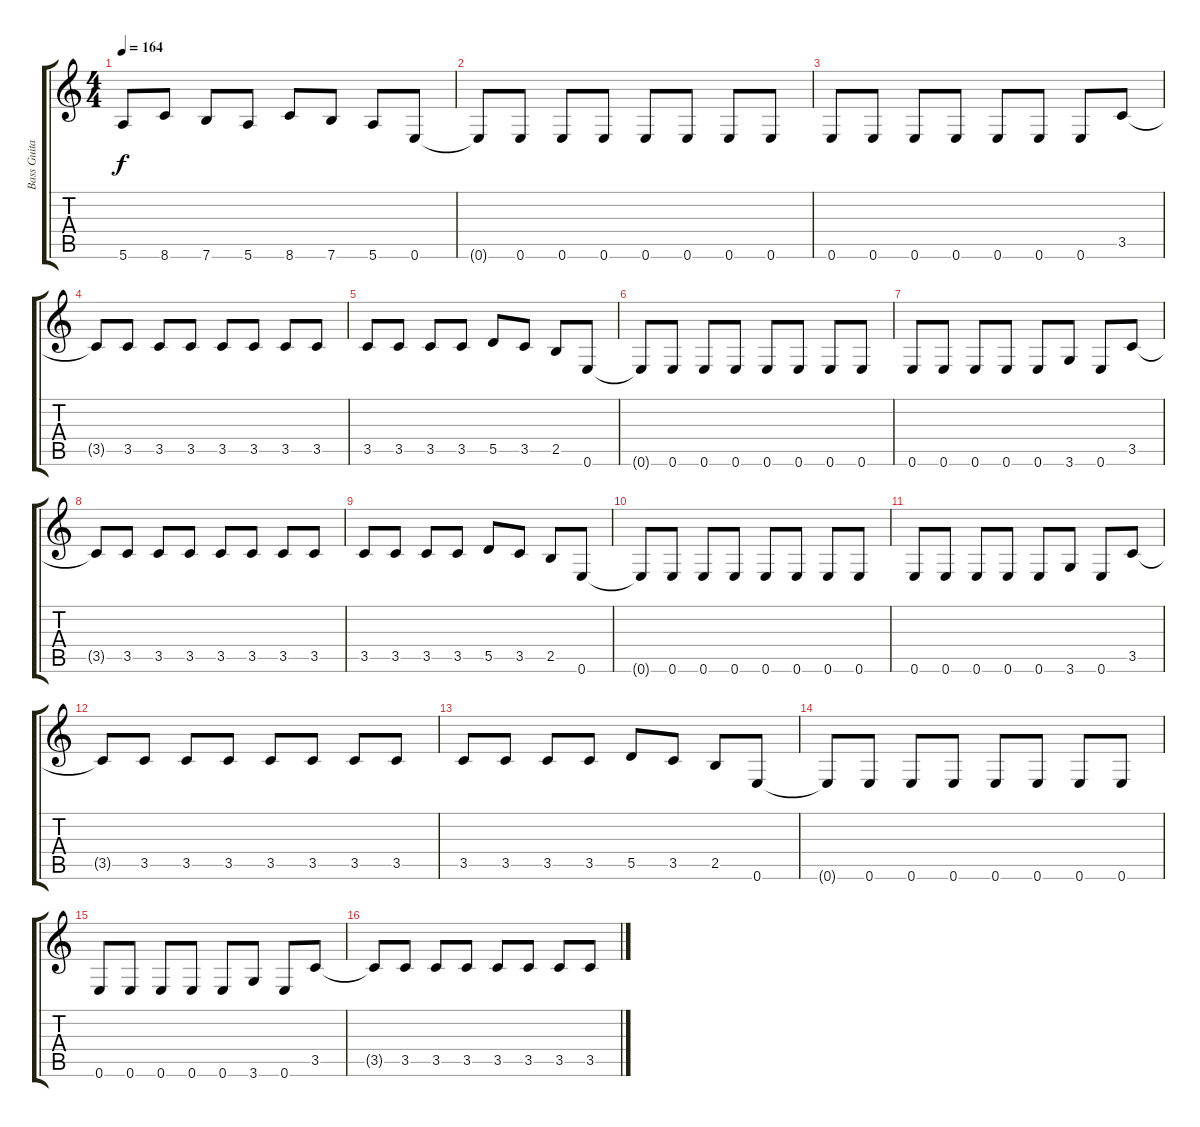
\track ("Bass Guitar" "Bass Guita") {instrument electricbasspick}
\staff {score tabs}
\tuning (E4 B3 G3 D3 A2 E2) {hide}
\ts (4 4)
\tempo 164
\clef g2
\ks c
5.6.8{dy f} 8.6.8 7.6.8 5.6.8 8.6.8 7.6.8 5.6.8 0.6.8 |
0.6{t}.8 0.6.8 0.6.8 0.6.8 0.6.8 0.6.8 0.6.8 0.6.8 |
0.6.8 0.6.8 0.6.8 0.6.8 0.6.8 0.6.8 0.6.8 3.5.8 |
3.5{t}.8 3.5.8 3.5.8 3.5.8 3.5.8 3.5.8 3.5.8 3.5.8 |
3.5.8 3.5.8 3.5.8 3.5.8 5.5.8 3.5.8 2.5.8 0.6.8 |
0.6{t}.8 0.6.8 0.6.8 0.6.8 0.6.8 0.6.8 0.6.8 0.6.8 |
0.6.8 0.6.8 0.6.8 0.6.8 0.6.8 3.6.8 0.6.8 3.5.8 |
3.5{t}.8 3.5.8 3.5.8 3.5.8 3.5.8 3.5.8 3.5.8 3.5.8 |
3.5.8 3.5.8 3.5.8 3.5.8 5.5.8 3.5.8 2.5.8 0.6.8 |
0.6{t}.8 0.6.8 0.6.8 0.6.8 0.6.8 0.6.8 0.6.8 0.6.8 |
0.6.8 0.6.8 0.6.8 0.6.8 0.6.8 3.6.8 0.6.8 3.5.8 |
3.5{t}.8 3.5.8 3.5.8 3.5.8 3.5.8 3.5.8 3.5.8 3.5.8 |
3.5.8 3.5.8 3.5.8 3.5.8 5.5.8 3.5.8 2.5.8 0.6.8 |
0.6{t}.8 0.6.8 0.6.8 0.6.8 0.6.8 0.6.8 0.6.8 0.6.8 |
0.6.8 0.6.8 0.6.8 0.6.8 0.6.8 3.6.8 0.6.8 3.5.8 |
3.5{t}.8 3.5.8 3.5.8 3.5.8 3.5.8 3.5.8 3.5.8 3.5.8
